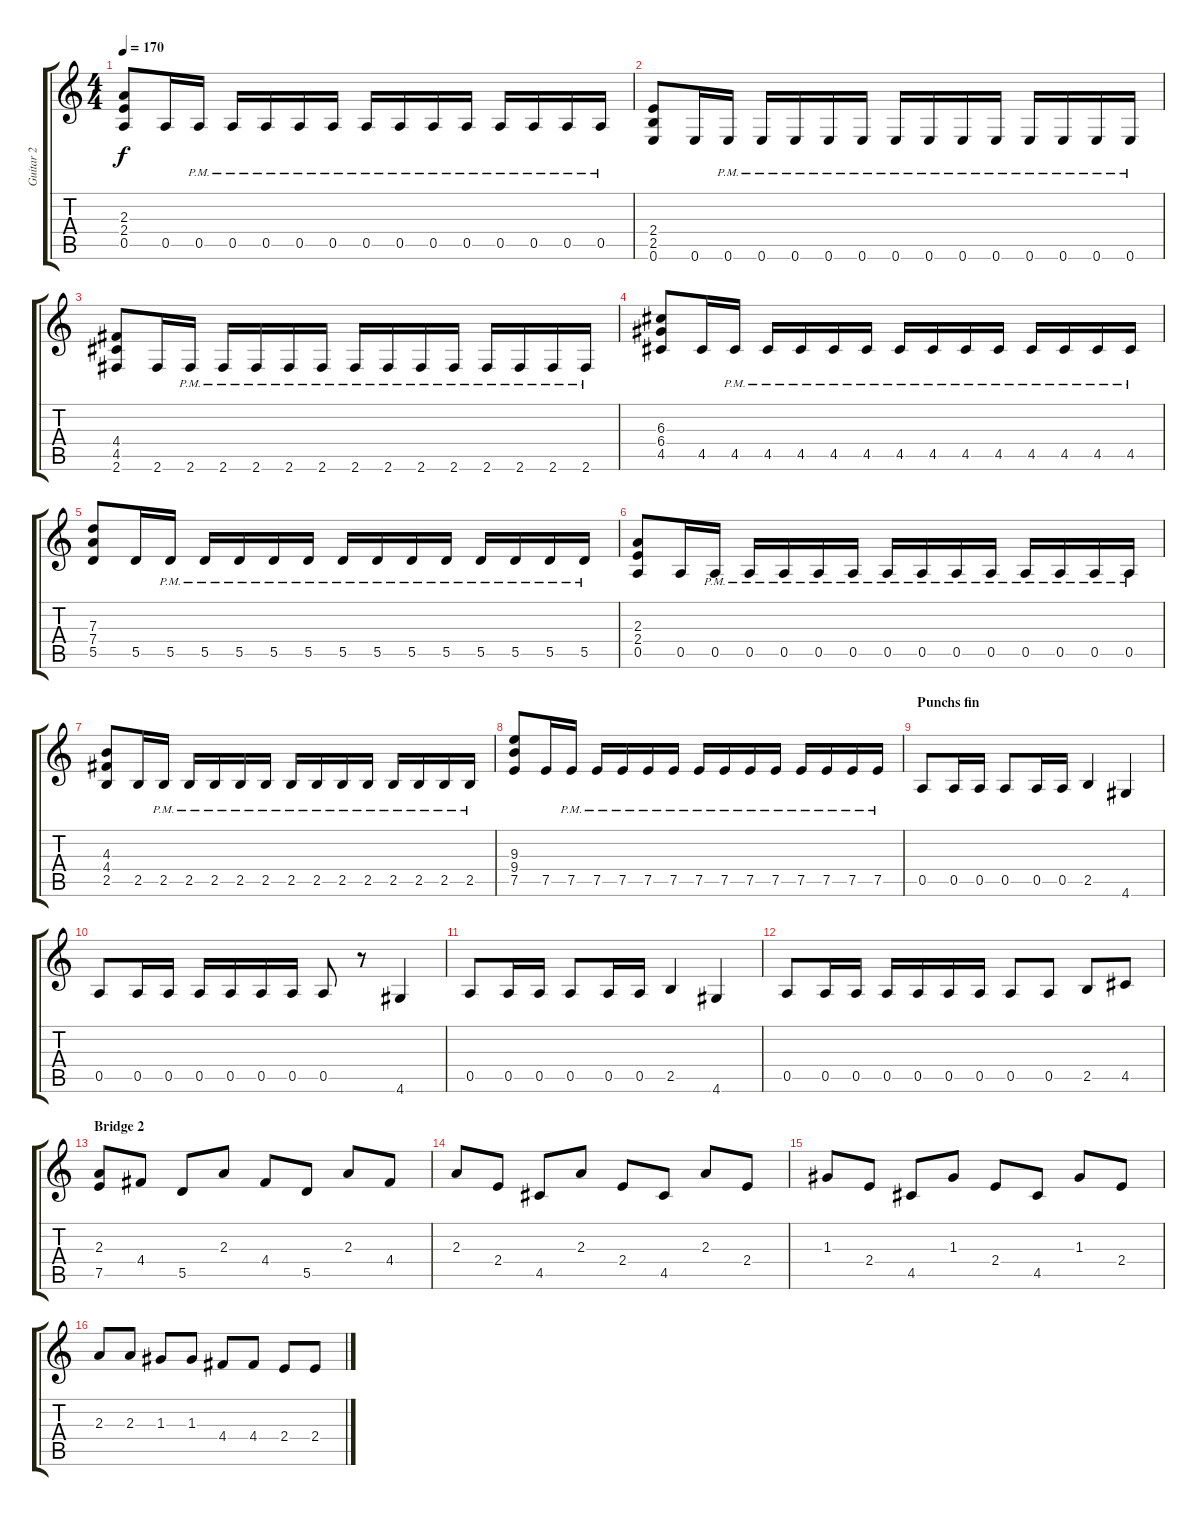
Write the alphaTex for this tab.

\track ("Guitar 2" "Guitar 2") {instrument distortionguitar}
\staff {score tabs}
\tuning (E4 B3 G3 D3 A2 E2) {hide}
\ts (4 4)
\section ("" "")
\tempo 170
\clef g2
\ks c
(2.3 2.4 0.5).8{dy f} 0.5.16 0.5{pm}.16 0.5{pm}.16 0.5{pm}.16 0.5{pm}.16 0.5{pm}.16 0.5{pm}.16 0.5{pm}.16 0.5{pm}.16 0.5{pm}.16 0.5{pm}.16 0.5{pm}.16 0.5{pm}.16 0.5{pm}.16 |
(2.4 2.5 0.6).8 0.6.16 0.6{pm}.16 0.6{pm}.16 0.6{pm}.16 0.6{pm}.16 0.6{pm}.16 0.6{pm}.16 0.6{pm}.16 0.6{pm}.16 0.6{pm}.16 0.6{pm}.16 0.6{pm}.16 0.6{pm}.16 0.6{pm}.16 |
(4.4 4.5 2.6).8 2.6.16 2.6{pm}.16 2.6{pm}.16 2.6{pm}.16 2.6{pm}.16 2.6{pm}.16 2.6{pm}.16 2.6{pm}.16 2.6{pm}.16 2.6{pm}.16 2.6{pm}.16 2.6{pm}.16 2.6{pm}.16 2.6{pm}.16 |
(6.3 6.4 4.5).8 4.5.16 4.5{pm}.16 4.5{pm}.16 4.5{pm}.16 4.5{pm}.16 4.5{pm}.16 4.5{pm}.16 4.5{pm}.16 4.5{pm}.16 4.5{pm}.16 4.5{pm}.16 4.5{pm}.16 4.5{pm}.16 4.5{pm}.16 |
(7.3 7.4 5.5).8 5.5.16 5.5{pm}.16 5.5{pm}.16 5.5{pm}.16 5.5{pm}.16 5.5{pm}.16 5.5{pm}.16 5.5{pm}.16 5.5{pm}.16 5.5{pm}.16 5.5{pm}.16 5.5{pm}.16 5.5{pm}.16 5.5{pm}.16 |
(2.3 2.4 0.5).8 0.5.16 0.5{pm}.16 0.5{pm}.16 0.5{pm}.16 0.5{pm}.16 0.5{pm}.16 0.5{pm}.16 0.5{pm}.16 0.5{pm}.16 0.5{pm}.16 0.5{pm}.16 0.5{pm}.16 0.5{pm}.16 0.5{pm}.16 |
(4.3 4.4 2.5).8 2.5.16 2.5{pm}.16 2.5{pm}.16 2.5{pm}.16 2.5{pm}.16 2.5{pm}.16 2.5{pm}.16 2.5{pm}.16 2.5{pm}.16 2.5{pm}.16 2.5{pm}.16 2.5{pm}.16 2.5{pm}.16 2.5{pm}.16 |
(9.3 9.4 7.5).8 7.5.16 7.5{pm}.16 7.5{pm}.16 7.5{pm}.16 7.5{pm}.16 7.5{pm}.16 7.5{pm}.16 7.5{pm}.16 7.5{pm}.16 7.5{pm}.16 7.5{pm}.16 7.5{pm}.16 7.5{pm}.16 7.5{pm}.16 |
\section ("" "Punchs fin")
0.5.8 0.5.16 0.5.16 0.5.8 0.5.16 0.5.16 2.5.4 4.6.4 |
0.5.8 0.5.16 0.5.16 0.5.16 0.5.16 0.5.16 0.5.16 0.5.8 r.8 4.6.4 |
0.5.8 0.5.16 0.5.16 0.5.8 0.5.16 0.5.16 2.5.4 4.6.4 |
0.5.8 0.5.16 0.5.16 0.5.16 0.5.16 0.5.16 0.5.16 0.5.8 0.5.8 2.5.8 4.5.8 |
\section ("" "Bridge 2")
(2.3 7.5).8 4.4.8 5.5.8 2.3.8 4.4.8 5.5.8 2.3.8 4.4.8 |
2.3.8 2.4.8 4.5.8 2.3.8 2.4.8 4.5.8 2.3.8 2.4.8 |
1.3.8 2.4.8 4.5.8 1.3.8 2.4.8 4.5.8 1.3.8 2.4.8 |
2.3.8 2.3.8 1.3.8 1.3.8 4.4.8 4.4.8 2.4.8 2.4.8
